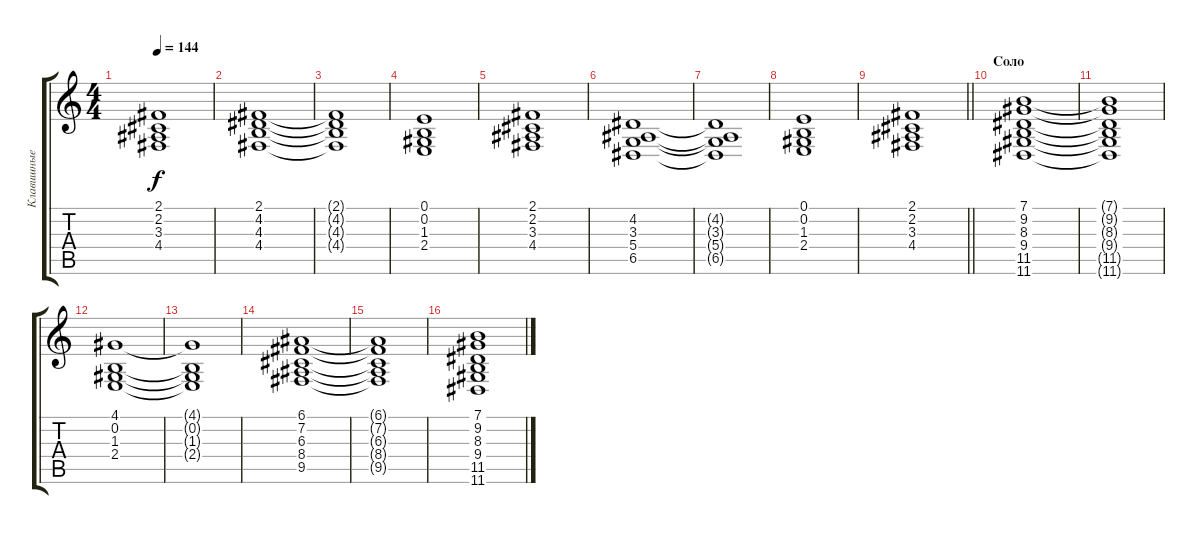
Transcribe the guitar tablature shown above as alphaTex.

\track ("Клавишные" "Клавишные") {instrument stringensemble2}
\staff {score tabs}
\tuning (E4 B3 G3 D3 A2 E2) {hide}
\ts (4 4)
\tempo 144
\clef g2
\ks c
(2.1 2.2 3.3 4.4).1{dy f} |
(2.1 4.2 4.3 4.4).1 |
(2.1{t} 4.2{t} 4.3{t} 4.4{t}).1 |
(0.1 0.2 1.3 2.4).1 |
(2.1 2.2 3.3 4.4).1 |
(4.2 3.3 5.4 6.5).1 |
(4.2{t} 3.3{t} 5.4{t} 6.5{t}).1 |
(0.1 0.2 1.3 2.4).1 |
\barLineRight lightlight
(2.1 2.2 3.3 4.4).1 |
\section ("" "Соло")
(7.1 9.2 8.3 9.4 11.5 11.6).1 |
(7.1{t} 9.2{t} 8.3{t} 9.4{t} 11.5{t} 11.6{t}).1 |
(4.1 0.2 1.3 2.4).1 |
(4.1{t} 0.2{t} 1.3{t} 2.4{t}).1 |
(6.1 7.2 6.3 8.4 9.5).1 |
(6.1{t} 7.2{t} 6.3{t} 8.4{t} 9.5{t}).1 |
(7.1 9.2 8.3 9.4 11.5 11.6).1
